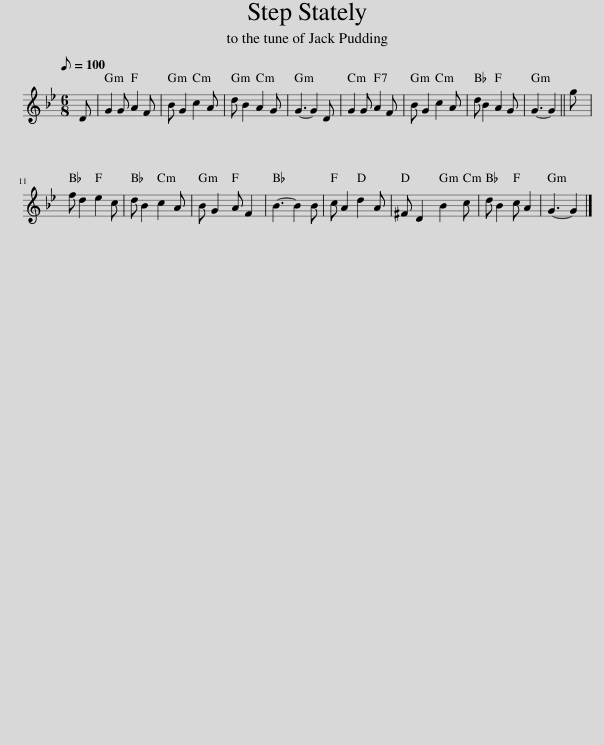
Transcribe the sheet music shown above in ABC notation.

X:1
L:1/8
Q:1/8=100
M:6/8
I:linebreak $
K:Gmin
V:1 treble
V:1
 D | G2 G A2 F | B G2 c2 A | d B2 A2 G | G3- G2 D | %5
 G2 G A2 F | B G2 c2 A | d B2 A2 G | G3- G2 || g |$ %10
 f d2 e2 c | d B2 c2 A | B G2 A F2 | B3- B2 B | c A2 d2 A | %15
 ^F D2 B2 c | d B2 c A2 | G3- G2 |] %18
